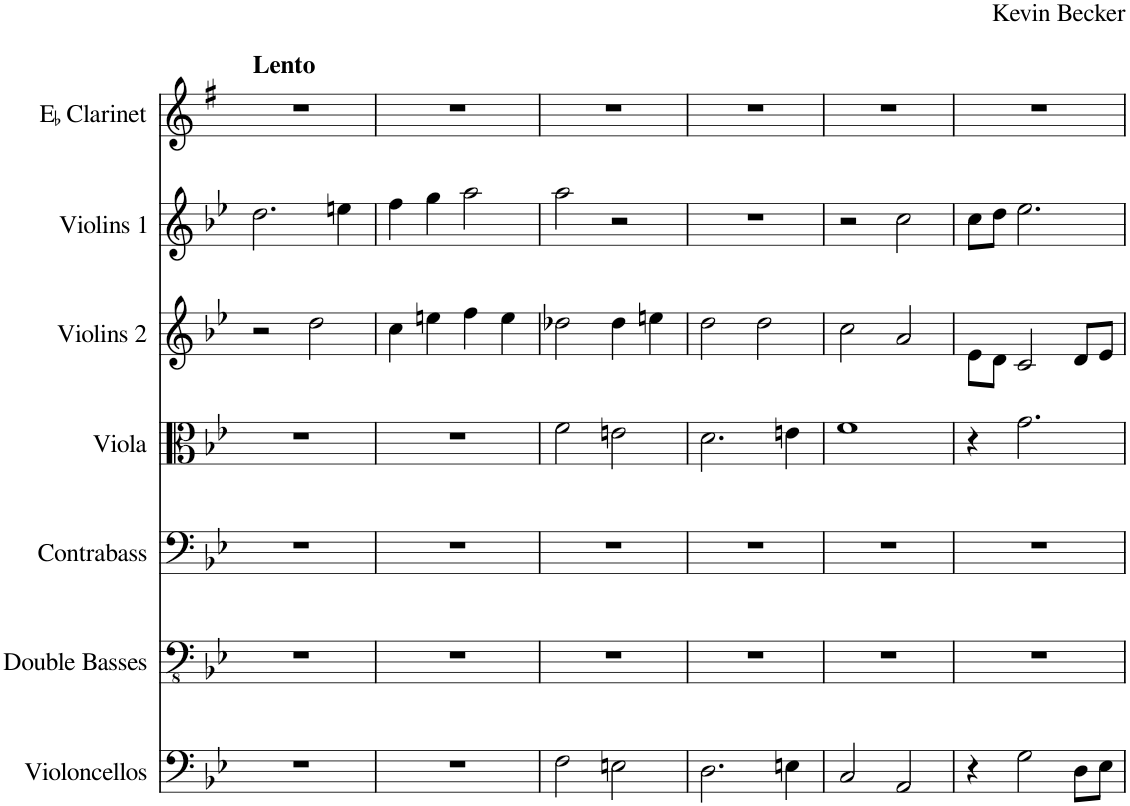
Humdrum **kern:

**kern	**kern	**kern	**kern	**kern	**kern	**kern
*part7	*part6	*part5	*part4	*part3	*part2	*part1
*staff7	*staff6	*staff5	*staff4	*staff3	*staff2	*staff1
*I"Violoncellos	*I"Double Basses	*I"Contrabass	*I"Viola	*I"Violins 2	*I"Violins 1	*I"EaccidentalFlat Clarinet
*I'Vlcs.	*I'Dbs.	*I'Cb.	*I'Vla.	*I'Vlns. 2	*I'Vlns. 1	*I'EaccidentalFlat Cl.
*clefF4	*clefFv4	*clefF4	*clefC3	*clefG2	*clefG2	*clefG2
*	*	*Trd7c12	*	*	*	*Trd-2c-3
*k[b-e-]	*k[b-e-]	*k[b-e-]	*k[b-e-]	*k[b-e-]	*k[b-e-]	*k[f#]
=1	=1	=1	=1	=1	=1	=1
!	!	!	!	!	!	!LO:TX:a:B:t=Lento
1r	1r	1r	1r	2r	2.dd\	1r
.	.	.	.	2dd\	.	.
.	.	.	.	.	4een\	.
=2	=2	=2	=2	=2	=2	=2
1r	1r	1r	1r	4cc\	4ff\	1r
.	.	.	.	4een\	4gg\	.
.	.	.	.	4ff\	2aa\	.
.	.	.	.	4ee\	.	.
=3	=3	=3	=3	=3	=3	=3
2F\	1r	1r	2f\	2dd-X\	2aa\	1r
2En\	.	.	2en\	4dd-\	2r	.
.	.	.	.	4een\	.	.
=4	=4	=4	=4	=4	=4	=4
2.D\	1r	1r	2.d\	2dd\	1r	1r
.	.	.	.	2dd\	.	.
4En\	.	.	4en\	.	.	.
=5	=5	=5	=5	=5	=5	=5
2C/	1r	1r	1f	2cc\	2r	1r
2AA/	.	.	.	2a/	2cc\	.
=6	=6	=6	=6	=6	=6	=6
4r	1r	1r	4r	8e-\L	8cc\L	1r
.	.	.	.	8d\J	8dd\J	.
2G\	.	.	2.g\	2c/	2.ee-\	.
8D\L	.	.	.	8d/L	.	.
8E-\J	.	.	.	8e-/J	.	.
=	=	=	=	=	=	=
*-	*-	*-	*-	*-	*-	*-
